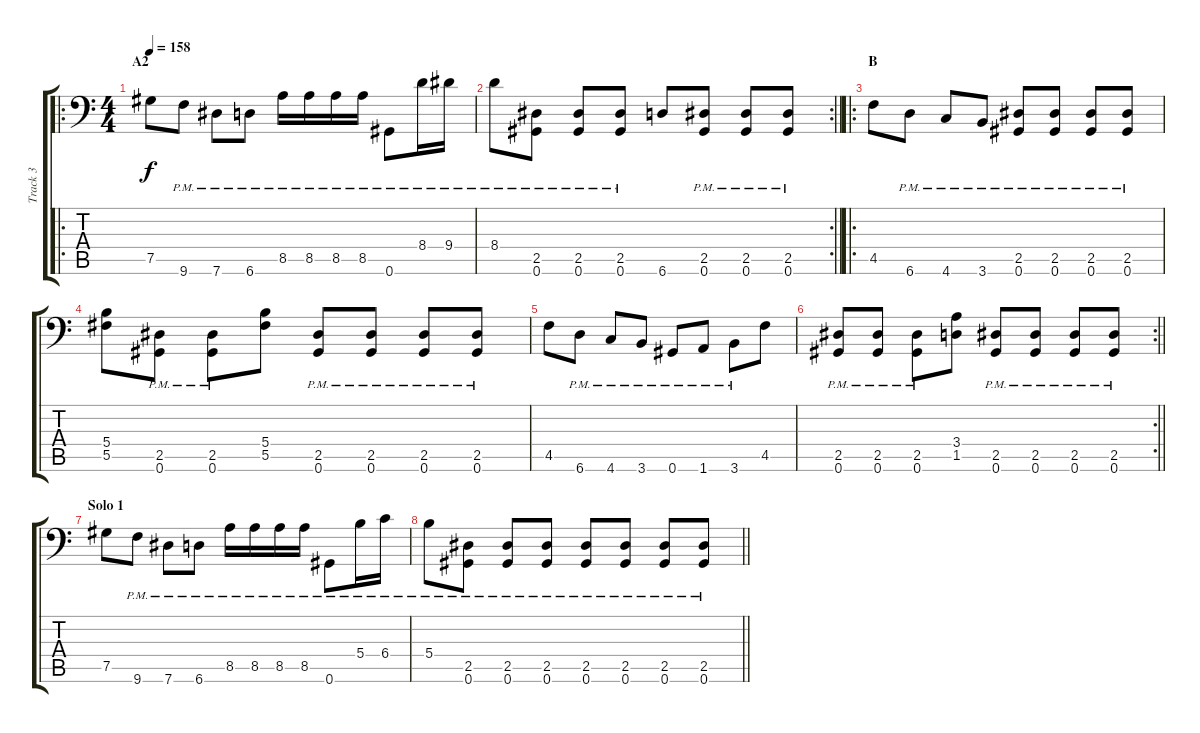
\track ("Track 3" "Track 3") {instrument distortionguitar}
\staff {score tabs}
\tuning (Ab3 Eb3 B2 Gb2 Db2 Ab1) {hide}
\ro
\ts (4 4)
\section ("" "A2")
\tempo 158
\clef f4
\ks c
7.5.8{dy f} 9.6{pm}.8 7.6{pm}.8 6.6{pm}.8 8.5{pm}.16 8.5{pm}.16 8.5{pm}.16 8.5{pm}.16 0.6{pm}.8 8.4{pm}.16 9.4{pm}.16 |
\rc 2
\barLineRight lightlight
8.4{pm}.8 (2.5{pm} 0.6{pm}).8 (2.5{pm} 0.6{pm}).8 (2.5{pm} 0.6{pm}).8 6.6.8 (2.5{pm} 0.6{pm}).8 (2.5{pm} 0.6{pm}).8 (2.5{pm} 0.6{pm}).8 |
\ro
\section ("" "B")
4.5.8 6.6{pm}.8 4.6{pm}.8 3.6{pm}.8 (2.5{pm} 0.6{pm}).8 (2.5{pm} 0.6{pm}).8 (2.5{pm} 0.6{pm}).8 (2.5{pm} 0.6{pm}).8 |
(5.4 5.5).8 (2.5{pm} 0.6{pm}).8 (2.5{pm} 0.6{pm}).8 (5.4 5.5).8 (2.5{pm} 0.6{pm}).8 (2.5{pm} 0.6{pm}).8 (2.5{pm} 0.6{pm}).8 (2.5{pm} 0.6{pm}).8 |
4.5.8 6.6{pm}.8 4.6{pm}.8 3.6{pm}.8 0.6{pm}.8 1.6{pm}.8 3.6{pm}.8 4.5.8 |
\rc 2
\barLineRight lightlight
(2.5{pm} 0.6{pm}).8 (2.5{pm} 0.6{pm}).8 (2.5{pm} 0.6{pm}).8 (3.4 1.5).8 (2.5{pm} 0.6{pm}).8 (2.5{pm} 0.6{pm}).8 (2.5{pm} 0.6{pm}).8 (2.5{pm} 0.6{pm}).8 |
\section ("" "Solo 1")
7.5.8 9.6{pm}.8 7.6{pm}.8 6.6{pm}.8 8.5{pm}.16 8.5{pm}.16 8.5{pm}.16 8.5{pm}.16 0.6{pm}.8 5.4{pm}.16 6.4{pm}.16 |
\barLineRight lightlight
5.4{pm}.8 (2.5{pm} 0.6{pm}).8 (2.5{pm} 0.6{pm}).8 (2.5{pm} 0.6{pm}).8 (2.5{pm} 0.6{pm}).8 (2.5{pm} 0.6{pm}).8 (2.5{pm} 0.6{pm}).8 (2.5{pm} 0.6{pm}).8
